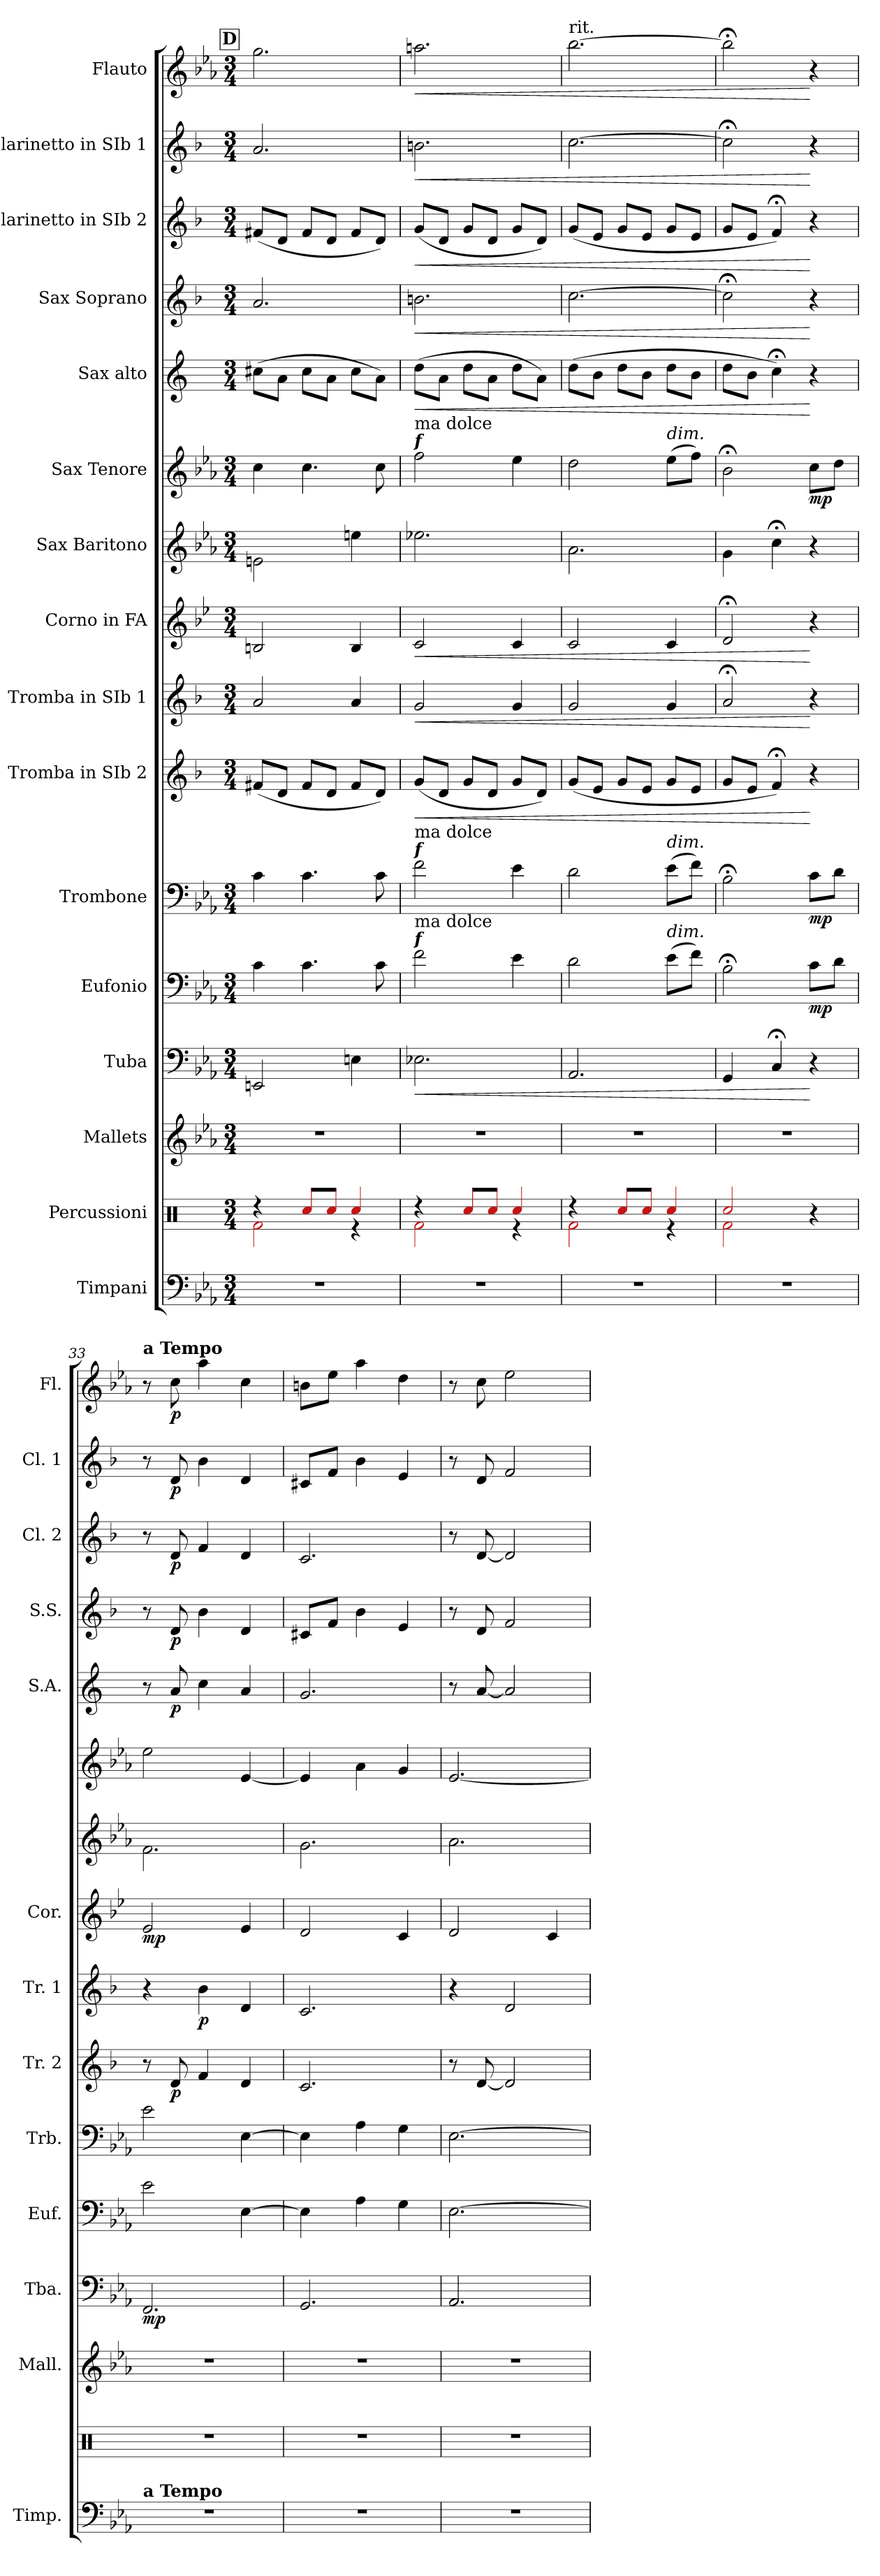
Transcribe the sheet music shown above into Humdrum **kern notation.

**kern	**kern	**kern	**kern	**dynam	**kern	**dynam	**kern	**dynam	**kern	**dynam	**kern	**dynam	**kern	**dynam	**kern	**kern	**dynam	**kern	**dynam	**kern	**dynam	**kern	**dynam	**kern	**dynam	**kern	**dynam
*part16	*part15	*part14	*part13	*part13	*part12	*part12	*part11	*part11	*part10	*part10	*part9	*part9	*part8	*part8	*part7	*part6	*part6	*part5	*part5	*part4	*part4	*part3	*part3	*part2	*part2	*part1	*part1
*staff16	*staff15	*staff14	*staff13	*staff13	*staff12	*staff12	*staff11	*staff11	*staff10	*staff10	*staff9	*staff9	*staff8	*staff8	*staff7	*staff6	*staff6	*staff5	*staff5	*staff4	*staff4	*staff3	*staff3	*staff2	*staff2	*staff1	*staff1
*I"Timpani	*I"Percussioni	*I"Mallets	*I"Tuba	*	*I"Eufonio	*	*I"Trombone	*	*I"Tromba in SIb 2	*	*I"Tromba in SIb 1	*	*I"Corno in FA	*	*I"Sax Baritono	*I"Sax Tenore	*	*I"Sax alto	*	*I"Sax Soprano	*	*I"Clarinetto in SIb 2	*	*I"Clarinetto in SIb 1	*	*I"Flauto	*
*I'Timp.	*	*I'Mall.	*I'Tba.	*	*I'Euf.	*	*I'Trb.	*	*I'Tr. 2	*	*I'Tr. 1	*	*I'Cor.	*	*	*	*	*I'S.A.	*	*I'S.S.	*	*I'Cl. 2	*	*I'Cl. 1	*	*I'Fl.	*
!!LO:PB:g=z
*clefF4	*clefX	*clefG2	*clefF4	*	*clefF4	*	*clefF4	*	*clefG2	*	*clefG2	*	*clefG2	*	*clefG2	*clefG2	*	*clefG2	*	*clefG2	*	*clefG2	*	*clefG2	*	*clefG2	*
*	*	*ITrd-14c-24	*	*	*	*	*	*	*ITrd1c2	*	*ITrd1c2	*	*ITrd4c7	*	*ITrd12c21	*ITrd8c14	*	*ITrd5c9	*	*ITrd1c2	*	*ITrd1c2	*	*ITrd1c2	*	*	*
*k[b-e-a-]	*k[]	*k[b-e-a-]	*k[b-e-a-]	*	*k[b-e-a-]	*	*k[b-e-a-]	*	*k[b-e-a-]	*	*k[b-e-a-]	*	*k[b-e-a-]	*	*k[b-e-a-]	*k[b-e-a-]	*	*k[b-e-a-]	*	*k[b-e-a-]	*	*k[b-e-a-]	*	*k[b-e-a-]	*	*k[b-e-a-]	*
*E-:	*	*E-:	*E-:	*	*E-:	*	*E-:	*	*E-:	*	*E-:	*	*E-:	*	*	*E-:	*	*	*	*E-:	*	*E-:	*	*E-:	*	*E-:	*
*M3/4	*M3/4	*M3/4	*M3/4	*	*M3/4	*	*M3/4	*	*M3/4	*	*M3/4	*	*M3/4	*	*M3/4	*M3/4	*	*M3/4	*	*M3/4	*	*M3/4	*	*M3/4	*	*M3/4	*
!!LO:REH:place=s1:a:B:fs=12.8556:t=D
=29	=29	=29	=29	=29	=29	=29	=29	=29	=29	=29	=29	=29	=29	=29	=29	=29	=29	=29	=29	=29	=29	=29	=29	=29	=29	=29	=29
*	*^	*	*	*	*	*	*	*	*	*	*	*	*	*	*	*	*	*	*	*	*	*	*	*	*	*	*
2.r	4r	2f\	2.r	2EEn/	.	4c\	.	4c\	.	(<8en/L	.	2g/	.	2En/	.	2En\	4c\	.	(>8en\L	.	2.g/	.	(<8en/L	.	2.g/	.	2.gg\	.
.	.	.	.	.	.	.	.	.	.	8c/J	.	.	.	.	.	.	.	.	8c\J	.	.	.	8c/J	.	.	.	.	.
.	8cc/L	.	.	.	.	4.c\	.	4.c\	.	8e/L	.	.	.	.	.	.	4.c\	.	8e\L	.	.	.	8e/L	.	.	.	.	.
.	8cc/J	.	.	.	.	.	.	.	.	8c/J	.	.	.	.	.	.	.	.	8c\J	.	.	.	8c/J	.	.	.	.	.
.	4cc/	4r	.	4En\	.	.	.	.	.	8e/L	.	4g/	.	4E/	.	4en\	.	.	8e\L	.	.	.	8e/L	.	.	.	.	.
.	.	.	.	.	.	8c\	.	8c\	.	8c/J)	.	.	.	.	.	.	8c\	.	8c\J)	.	.	.	8c/J)	.	.	.	.	.
=30	=30	=30	=30	=30	=30	=30	=30	=30	=30	=30	=30	=30	=30	=30	=30	=30	=30	=30	=30	=30	=30	=30	=30	=30	=30	=30	=30	=30
!	!	!	!	!	!	!	!	!	!	!	!	!	!	!	!	!	!LO:TX:a:Bi:t=f	!	!	!	!	!	!	!	!	!	!	!
!	!	!	!	!	!	!	!	!	!	!	!	!	!	!	!	!	!LO:TX:a:t=ma dolce	!	!	!	!	!	!	!	!	!	!	!
!	!	!	!	!	!	!	!	!LO:TX:a:Bi:t=f	!	!	!	!	!	!	!	!	!	!	!	!	!	!	!	!	!	!	!	!
!	!	!	!	!	!	!	!	!LO:TX:a:t=ma dolce	!	!	!	!	!	!	!	!	!	!	!	!	!	!	!	!	!	!	!	!
!	!	!	!	!	!	!LO:TX:a:Bi:t=f	!	!	!	!	!	!	!	!	!	!	!	!	!	!	!	!	!	!	!	!	!	!
!	!	!	!	!	!	!LO:TX:a:t=ma dolce	!	!	!	!	!	!	!	!	!	!	!	!	!	!	!	!	!	!	!	!	!	!
!	!	!	!	!	!LO:HP:b	!	!	!	!	!	!LO:HP:b	!	!LO:HP:b	!	!LO:HP:b	!	!	!	!	!LO:HP:b	!	!LO:HP:b	!	!LO:HP:b	!	!LO:HP:b	!	!LO:HP:b
2.r	4r	2f\	2.r	2.E-X\	<	2f\	.	2f\	.	(<8f/L	<	2f/	<	2F/	<	2.e-X\	2f\	.	(>8f\L	<	2.an\	<	(<8f/L	<	2.an\	<	2.aan\	<
.	.	.	.	.	.	.	.	.	.	8c/J	.	.	.	.	.	.	.	.	8c\J	.	.	.	8c/J	.	.	.	.	.
.	8cc/L	.	.	.	.	.	.	.	.	8f/L	.	.	.	.	.	.	.	.	8f\L	.	.	.	8f/L	.	.	.	.	.
.	8cc/J	.	.	.	.	.	.	.	.	8c/J	.	.	.	.	.	.	.	.	8c\J	.	.	.	8c/J	.	.	.	.	.
.	4cc/	4r	.	.	.	4e-\	.	4e-\	.	8f/L	.	4f/	.	4F/	.	.	4e-\	.	8f\L	.	.	.	8f/L	.	.	.	.	.
.	.	.	.	.	.	.	.	.	.	8c/J)	.	.	.	.	.	.	.	.	8c\J)	.	.	.	8c/J)	.	.	.	.	.
=31	=31	=31	=31	=31	=31	=31	=31	=31	=31	=31	=31	=31	=31	=31	=31	=31	=31	=31	=31	=31	=31	=31	=31	=31	=31	=31	=31	=31
!	!	!	!	!	!	!	!	!	!	!	!	!	!	!	!	!	!	!	!	!	!	!	!	!	!	!	!LO:TX:a:t=rit.	!
2.r	4r	2f\	2.r	2.AA-/	.	2d\	.	2d\	.	(>8f/L	.	2f/	.	2F/	.	2.A-\	2d\	.	(>8f\L	.	[2.b-\	.	(>8f/L	.	[2.b-\	.	[2.bb-\	.
.	.	.	.	.	.	.	.	.	.	8d/J	.	.	.	.	.	.	.	.	8d\J	.	.	.	8d/J	.	.	.	.	.
.	8cc/L	.	.	.	.	.	.	.	.	8f/L	.	.	.	.	.	.	.	.	8f\L	.	.	.	8f/L	.	.	.	.	.
.	8cc/J	.	.	.	.	.	.	.	.	8d/J	.	.	.	.	.	.	.	.	8d\J	.	.	.	8d/J	.	.	.	.	.
!	!	!	!	!	!	!	!	!	!	!	!	!	!	!	!	!	!LO:TX:a:i:t=dim.	!	!	!	!	!	!	!	!	!	!	!
!	!	!	!	!	!	!	!	!LO:TX:a:i:t=dim.	!	!	!	!	!	!	!	!	!	!	!	!	!	!	!	!	!	!	!	!
!	!	!	!	!	!	!LO:TX:a:i:t=dim.	!	!	!	!	!	!	!	!	!	!	!	!	!	!	!	!	!	!	!	!	!	!
.	4cc/	4r	.	.	.	(>8e-\L	.	(>8e-\L	.	8f/L	.	4f/	.	4F/	.	.	(>8e-\L	.	8f\L	.	.	.	8f/L	.	.	.	.	.
.	.	.	.	.	.	8f\J)	.	8f\J)	.	8d/J	.	.	.	.	.	.	8f\J)	.	8d\J	.	.	.	8d/J	.	.	.	.	.
=32	=32	=32	=32	=32	=32	=32	=32	=32	=32	=32	=32	=32	=32	=32	=32	=32	=32	=32	=32	=32	=32	=32	=32	=32	=32	=32	=32	=32
2.r	2cc/	2f\	2.r	4GG/	.	2B-;<\	.	2B-;<\	.	8f/L	.	2g;</	.	2G;</	.	4G\	2B-;<\	.	8f\L	.	2b-;<\]	.	8f/L	.	2b-;<\]	.	2bb-;<\]	.
.	.	.	.	.	.	.	.	.	.	8d/J	.	.	.	.	.	.	.	.	8d\J	.	.	.	8d/J	.	.	.	.	.
.	.	.	.	4C;</	.	.	.	.	.	4e-;</)	.	.	.	.	.	4c;<\	.	.	4e-;<\)	.	.	.	4e-;</)	.	.	.	.	.
!	!	!	!	!	!	!	!LO:DY:b	!	!LO:DY:b	!	!	!	!	!	!	!	!	!LO:DY:b	!	!	!	!	!	!	!	!	!	!
.	4r	4ryy	.	4r	[	8c\L	mp	8c\L	mp	4r	[	4r	[	4r	[	4r	8c\L	mp	4r	[	4r	[	4r	[	4r	[	4r	[
.	.	.	.	.	.	8d\J	.	8d\J	.	.	.	.	.	.	.	.	8d\J	.	.	.	.	.	.	.	.	.	.	.
*	*v	*v	*	*	*	*	*	*	*	*	*	*	*	*	*	*	*	*	*	*	*	*	*	*	*	*	*	*
=33	=33	=33	=33	=33	=33	=33	=33	=33	=33	=33	=33	=33	=33	=33	=33	=33	=33	=33	=33	=33	=33	=33	=33	=33	=33	=33	=33
!	!	!	!	!	!	!	!	!	!	!	!	!	!	!	!	!	!	!	!	!	!	!	!	!	!	!LO:TX:a:B:t=a Tempo	!
!LO:TX:a:B:t=a Tempo	!	!	!	!	!	!	!	!	!	!	!	!	!	!	!	!	!	!	!	!	!	!	!	!	!	!	!
!	!	!	!	!LO:DY:b	!	!	!	!	!	!	!	!	!	!LO:DY:b	!	!	!	!	!	!	!	!	!	!	!	!	!
2.r	2.r	2.r	2.FF/	mp	2e-\	.	2e-\	.	8r	.	4r	.	2A-/	mp	2.F\	2e-\	.	8r	.	8r	.	8r	.	8r	.	8r	.
!	!	!	!	!	!	!	!	!	!	!LO:DY:b	!	!	!	!	!	!	!	!	!LO:DY:b	!	!LO:DY:b	!	!LO:DY:b	!	!LO:DY:b	!	!LO:DY:b
.	.	.	.	.	.	.	.	.	8c/	p	.	.	.	.	.	.	.	8c/	p	8c/	p	8c/	p	8c/	p	8cc\	p
!	!	!	!	!	!	!	!	!	!	!	!	!LO:DY:b	!	!	!	!	!	!	!	!	!	!	!	!	!	!	!
.	.	.	.	.	.	.	.	.	4e-/	.	4a-\	p	.	.	.	.	.	4e-\	.	4a-\	.	4e-/	.	4a-\	.	4aa-\	.
.	.	.	.	.	[4E-\	.	[4E-\	.	4c/	.	4c/	.	4A-/	.	.	[4E-/	.	4c/	.	4c/	.	4c/	.	4c/	.	4cc\	.
=34	=34	=34	=34	=34	=34	=34	=34	=34	=34	=34	=34	=34	=34	=34	=34	=34	=34	=34	=34	=34	=34	=34	=34	=34	=34	=34	=34
2.r	2.r	2.r	2.GG/	.	4E-\]	.	4E-\]	.	2.B-/	.	2.B-/	.	2G/	.	2.G\	4E-/]	.	2.B-/	.	8Bn/L	.	2.B-/	.	8Bn/L	.	8bn\L	.
.	.	.	.	.	.	.	.	.	.	.	.	.	.	.	.	.	.	.	.	8e-/J	.	.	.	8e-/J	.	8ee-\J	.
.	.	.	.	.	4A-\	.	4A-\	.	.	.	.	.	.	.	.	4A-\	.	.	.	4a-\	.	.	.	4a-\	.	4aa-\	.
.	.	.	.	.	4G\	.	4G\	.	.	.	.	.	4F/	.	.	4G/	.	.	.	4d/	.	.	.	4d/	.	4dd\	.
=35	=35	=35	=35	=35	=35	=35	=35	=35	=35	=35	=35	=35	=35	=35	=35	=35	=35	=35	=35	=35	=35	=35	=35	=35	=35	=35	=35
2.r	2.r	2.r	2.AA-/	.	[2.E-\	.	[2.E-\	.	8r	.	4r	.	2G/	.	2.A-\	[2.E-/	.	8r	.	8r	.	8r	.	8r	.	8r	.
.	.	.	.	.	.	.	.	.	[8c/	.	.	.	.	.	.	.	.	[8c/	.	8c/	.	[8c/	.	8c/	.	8cc\	.
.	.	.	.	.	.	.	.	.	2c/]	.	2c/	.	.	.	.	.	.	2c/]	.	2e-/	.	2c/]	.	2e-/	.	2ee-\	.
.	.	.	.	.	.	.	.	.	.	.	.	.	4F/	.	.	.	.	.	.	.	.	.	.	.	.	.	.
=	=	=	=	=	=	=	=	=	=	=	=	=	=	=	=	=	=	=	=	=	=	=	=	=	=	=	=
*-	*-	*-	*-	*-	*-	*-	*-	*-	*-	*-	*-	*-	*-	*-	*-	*-	*-	*-	*-	*-	*-	*-	*-	*-	*-	*-	*-
